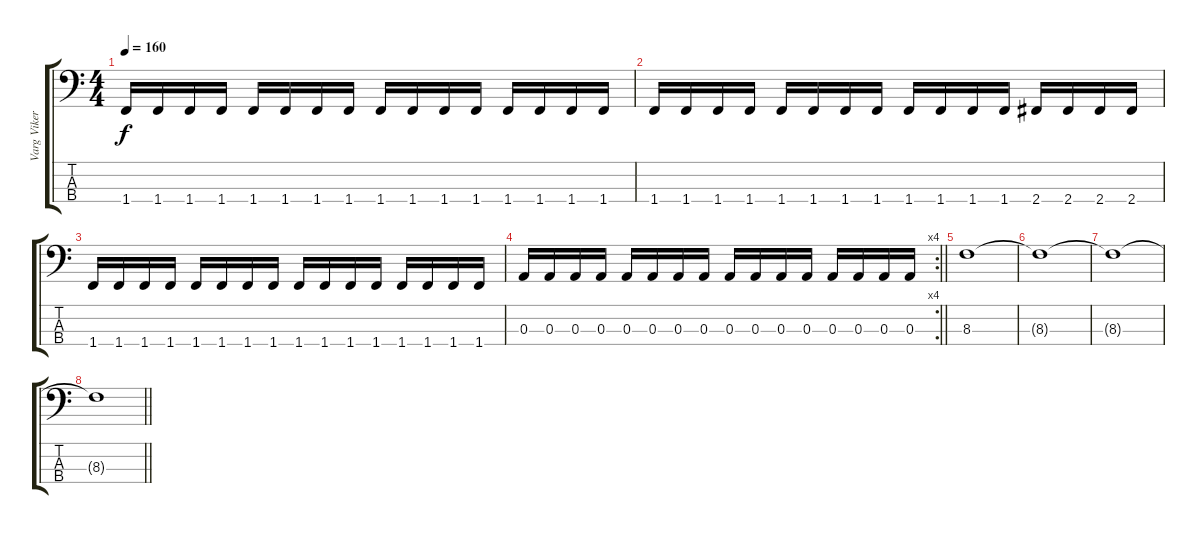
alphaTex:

\track ("Varg Vikernes (Bass)" "Varg Viker") {instrument electricbasspick}
\staff {score tabs}
\tuning (G2 D2 A1 E1) {hide}
\ts (4 4)
\tempo 160
\clef f4
\ks c
1.4.16{dy f} 1.4.16 1.4.16 1.4.16 1.4.16 1.4.16 1.4.16 1.4.16 1.4.16 1.4.16 1.4.16 1.4.16 1.4.16 1.4.16 1.4.16 1.4.16 |
1.4.16 1.4.16 1.4.16 1.4.16 1.4.16 1.4.16 1.4.16 1.4.16 1.4.16 1.4.16 1.4.16 1.4.16 2.4.16 2.4.16 2.4.16 2.4.16 |
1.4.16 1.4.16 1.4.16 1.4.16 1.4.16 1.4.16 1.4.16 1.4.16 1.4.16 1.4.16 1.4.16 1.4.16 1.4.16 1.4.16 1.4.16 1.4.16 |
\rc 4
\barLineRight lightlight
0.3.16 0.3.16 0.3.16 0.3.16 0.3.16 0.3.16 0.3.16 0.3.16 0.3.16 0.3.16 0.3.16 0.3.16 0.3.16 0.3.16 0.3.16 0.3.16 |
8.3.1 |
8.3{t}.1 |
8.3{t}.1 |
\barLineRight lightlight
8.3{t}.1
